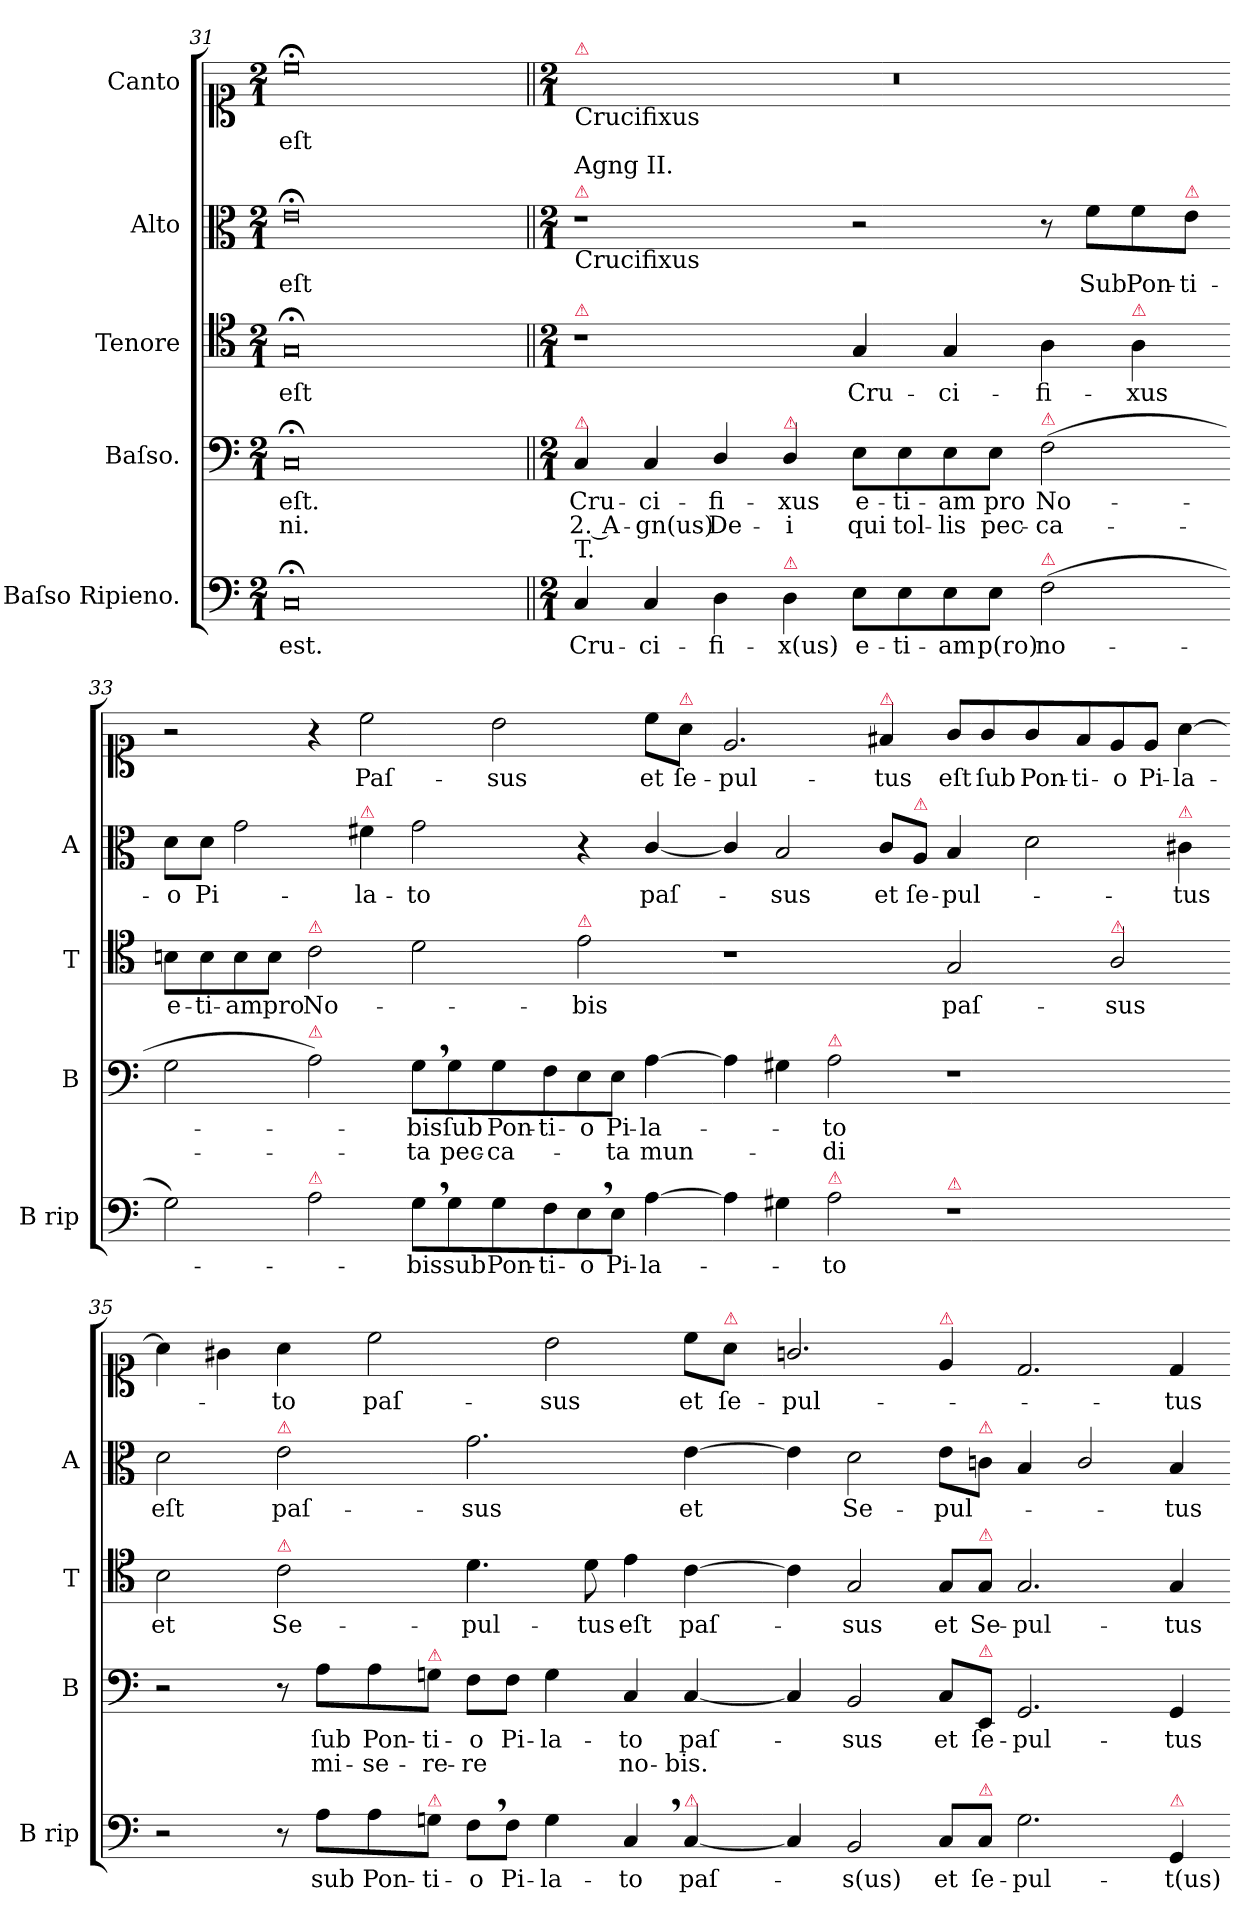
**kern	**text	**kern	**text	**text	**kern	**text	**kern	**text	**kern	**text
*part5	*part5	*part4	*part4	*part4	*part3	*part3	*part2	*part2	*part1	*part1
*staff5	*staff5	*staff4	*staff4	*staff4	*staff3	*staff3	*staff2	*staff2	*staff1	*staff1
*I"Baſso Ripieno.	*	*I"Baſso.	*	*	*I"Tenore	*	*I"Alto	*	*I"Canto	*
*I'B rip	*	*I'B	*	*	*I'T	*	*I'A	*	*	*
*clefF4	*	*clefF4	*	*	*clefC4	*	*clefC3	*	*clefC1	*
*k[]	*	*k[]	*	*	*k[]	*	*k[]	*	*k[]	*
*M2/1	*	*M2/1	*	*	*M2/1	*	*M2/1	*	*M2/1	*
=31	=31	=31	=31	=31	=31	=31	=31	=31	=31	=31
0C;<	est.	0C;<;	eſt.	-ni.	0G;<;	eſt	0e;<;	eſt	0cc;<;	eſt
=32||	=32||	=32||	=32||	=32||	=32||	=32||	=32||	=32||	=32||	=32||
*M2/1	*	*M2/1	*	*	*M2/1	*	*M2/1	*	*M2/1	*
!	!	!	!	!	!	!	!	!	!LO:TX:b:t=Crucifixus	!
!	!	!	!	!	!	!	!	!	!LO:TX:a:color=crimson:t=⚠	!
!	!	!	!	!	!	!	!LO:TX:a:color=crimson:t=⚠	!	!	!
!	!	!	!	!	!	!	!LO:TX:b:t=Crucifixus	!	!	!
!	!	!	!	!	!	!	!LO:TX:a:t=Agng II.	!	!	!
!	!	!	!	!	!LO:TX:a:color=crimson:t=⚠	!	!	!	!	!
!	!	!LO:TX:a:color=crimson:t=⚠	!	!	!	!	!	!	!	!
!LO:TX:a:t=T.	!	!	!	!	!	!	!	!	!	!
4C/	Cru-	4C/	Cru-	2. A-	1r	.	1r	.	0r	.
4C/	-ci-	4C/	-ci-	-gn(us)	.	.	.	.	.	.
4D\	-fi-	4D/	-fi-	De-	.	.	.	.	.	.
!	!	!LO:TX:a:color=crimson:t=⚠	!	!	!	!	!	!	!	!
!LO:TX:a:color=crimson:t=⚠	!	!	!	!	!	!	!	!	!	!
4D\	-x(us)	4D/	-xus	-i	.	.	.	.	.	.
8E\L	e-	8E\L	e-	qui	4G/	Cru-	2r	.	.	.
8E\	-ti-	8E\	-ti-	tol-	.	.	.	.	.	.
8E\	-am	8E\	-am	-lis	4G/	-ci-	.	.	.	.
8E\J	p(ro)	8E\J	pro	pec-	.	.	.	.	.	.
!	!	!LO:TX:a:color=crimson:t=⚠	!	!	!	!	!	!	!	!
!LO:TX:a:color=crimson:t=⚠	!	!	!	!	!	!	!	!	!	!
(2F\	no-	(2F\	No-	-ca-	4A\	-fi-	8r	.	.	.
.	.	.	.	.	.	.	8f\L	Sub	.	.
!	!	!	!	!	!LO:TX:a:color=crimson:t=⚠	!	!	!	!	!
.	.	.	.	.	4A\	-xus	8f\	Pon-	.	.
!	!	!	!	!	!	!	!LO:TX:a:color=crimson:t=⚠	!	!	!
.	.	.	.	.	.	.	8e\J	-ti-	.	.
=33-	=33-	=33-	=33-	=33-	=33-	=33-	=33-	=33-	=33-	=33-
2G\)	.	2G\	.	.	8Bn\L	e-	8d\L	-o	2r	.
.	.	.	.	.	8B\	-ti-	8d\J	Pi-	.	.
.	.	.	.	.	8B\	-am	2g\	.	.	.
.	.	.	.	.	8B\J	pro	.	.	.	.
!	!	!	!	!	!LO:TX:a:color=crimson:t=⚠	!	!	!	!	!
!	!	!LO:TX:a:color=crimson:t=⚠	!	!	!	!	!	!	!	!
!LO:TX:a:color=crimson:t=⚠	!	!	!	!	!	!	!	!	!	!
2A\	.	2A\)	.	.	2c\	No-	.	.	4r	.
!	!	!	!	!	!	!	!LO:TX:a:color=crimson:t=⚠	!	!	!
.	.	.	.	.	.	.	4f#X\	-la-	2cc\	Paſ-
8G,<\L	-bis	8G,<\L	-bis	-ta	2d\	.	2g\	-to	.	.
8G\	sub	8G\	ſub	pec-	.	.	.	.	.	.
8G\	Pon-	8G\	Pon-	-ca-	.	.	.	.	2b\	-sus
8F\	-ti-	8F\	-ti-	.	.	.	.	.	.	.
!	!	!	!	!	!LO:TX:a:color=crimson:t=⚠	!	!	!	!	!
8E,<\	-o	8E\	-o	.	2e\	-bis	4r	.	.	.
8E\J	Pi-	8E\J	Pi-	-ta	.	.	.	.	.	.
[4A\	-la-	[4A\	-la-	mun-	.	.	[4c/	paſ-	8cc\L	et
!	!	!	!	!	!	!	!	!	!LO:TX:a:color=crimson:t=⚠	!
.	.	.	.	.	.	.	.	.	8a\J	ſe-
=34-	=34-	=34-	=34-	=34-	=34-	=34-	=34-	=34-	=34-	=34-
4A\]	.	4A\]	.	.	1r	.	4c/]	.	2.e/	-pul-
4G#X\	.	4G#X\	.	.	.	.	2B/	-sus	.	.
!	!	!LO:TX:a:color=crimson:t=⚠	!	!	!	!	!	!	!	!
!LO:TX:a:color=crimson:t=⚠	!	!	!	!	!	!	!	!	!	!
2A\	-to	2A\	-to	-di	.	.	.	.	.	.
!	!	!	!	!	!	!	!	!	!LO:TX:a:color=crimson:t=⚠	!
.	.	.	.	.	.	.	8c/L	et	4f#X/	-tus
!	!	!	!	!	!	!	!LO:TX:a:color=crimson:t=⚠	!	!	!
.	.	.	.	.	.	.	8A/J	ſe-	.	.
!LO:TX:a:color=crimson:t=⚠	!	!	!	!	!	!	!	!	!	!
1r	.	1r	.	.	2G/	paſ-	4B/	-pul-	8g/L	eſt
.	.	.	.	.	.	.	.	.	8g/	ſub
.	.	.	.	.	.	.	2d\	.	8g/	Pon-
.	.	.	.	.	.	.	.	.	8f#/	-ti-
!	!	!	!	!	!LO:TX:a:color=crimson:t=⚠	!	!	!	!	!
.	.	.	.	.	2A/	-sus	.	.	8e/	-o
.	.	.	.	.	.	.	.	.	8e/J	Pi-
!	!	!	!	!	!	!	!LO:TX:a:color=crimson:t=⚠	!	!	!
.	.	.	.	.	.	.	4c#X\	-tus	[4a\	-la-
=35-	=35-	=35-	=35-	=35-	=35-	=35-	=35-	=35-	=35-	=35-
2r	.	2r	.	.	2B\	et	2d\	eſt	4a\]	.
.	.	.	.	.	.	.	.	.	4g#X\	.
!	!	!	!	!	!	!	!LO:TX:a:color=crimson:t=⚠	!	!	!
!	!	!	!	!	!LO:TX:a:color=crimson:t=⚠	!	!	!	!	!
8r	.	8r	.	.	2c\	Se-	2e\	paſ-	4a\	-to
8A\L	sub	8A\L	ſub	mi-	.	.	.	.	.	.
8A\	Pon-	8A\	Pon-	-se-	.	.	.	.	2cc\	paſ-
!	!	!LO:TX:a:color=crimson:t=⚠	!	!	!	!	!	!	!	!
!LO:TX:a:color=crimson:t=⚠	!	!	!	!	!	!	!	!	!	!
8Gn\J	-ti-	8Gn\J	-ti-	-re-	.	.	.	.	.	.
8F,<\L	-o	8F\L	-o	-re	4.d\	-pul-	2.g\	-sus	.	.
8F\J	Pi-	8F\J	Pi-	.	.	.	.	.	.	.
4G\	-la-	4G\	-la-	.	.	.	.	.	2b\	-sus
.	.	.	.	.	8d\	-tus	.	.	.	.
4C,</	-to	4C/	-to	no-	4e\	eſt	.	.	.	.
!LO:TX:a:color=crimson:t=⚠	!	!	!	!	!	!	!	!	!	!
!	!	!	!	!	!	!LO:LY:i	!	!	!	!
[4C/	paſ-	[4C/	paſ-	-bis.	[4c\	paſ-	[4e\	et	8cc\L	et
!	!	!	!	!	!	!	!	!	!LO:TX:a:color=crimson:t=⚠	!
.	.	.	.	.	.	.	.	.	8a\J	ſe-
=36-	=36-	=36-	=36-	=36-	=36-	=36-	=36-	=36-	=36-	=36-
4C/]	.	4C/]	.	.	4c\]	.	4e\]	.	2.gn/	-pul-
!	!	!	!	!	!	!LO:LY:i	!	!	!	!
2BB/	-s(us)	2BB/	-sus	.	2G/	-sus	2d\	Se-	.	.
!	!	!	!	!	!	!	!	!	!LO:TX:a:color=crimson:t=⚠	!
!	!	!	!	!	!	!LO:LY:i	!	!	!	!
8C/L	et	8C/L	et	.	8G/L	et	8e\L	-pul-	4e/	.
!	!	!	!	!	!	!	!LO:TX:a:color=crimson:t=⚠	!	!	!
!	!	!	!	!	!LO:TX:a:color=crimson:t=⚠	!	!	!	!	!
!	!	!LO:TX:a:color=crimson:t=⚠	!	!	!	!	!	!	!	!
!LO:TX:a:color=crimson:t=⚠	!	!	!	!	!	!	!	!	!	!
!	!	!	!	!	!	!LO:LY:i	!	!	!	!
8C/J	ſe-	8EE/J	ſe-	.	8G/J	Se-	8cn\J	.	.	.
!	!	!	!	!	!	!LO:LY:i	!	!	!	!
2.G\	-pul-	2.GG/	-pul-	.	2.G/	-pul-	4B/	.	2.d/	.
.	.	.	.	.	.	.	2c/	.	.	.
!LO:TX:a:color=crimson:t=⚠	!	!	!	!	!	!	!	!	!	!
!	!	!	!	!	!	!LO:LY:i	!	!	!	!
4GG/	-t(us)	4GG/	-tus	.	4G/	-tus	4B/	-tus	4d/	-tus
=-	=-	=-	=-	=-	=-	=-	=-	=-	=-	=-
*-	*-	*-	*-	*-	*-	*-	*-	*-	*-	*-
